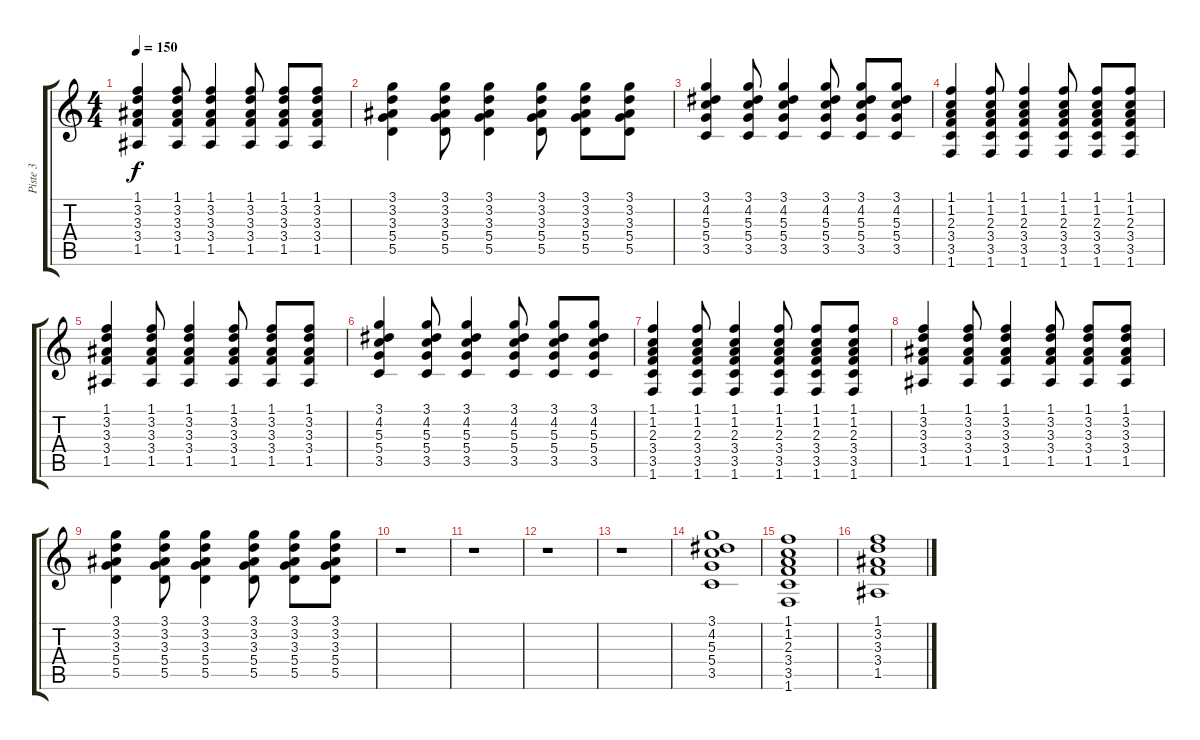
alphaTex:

\track ("Piste 3" "Piste 3") {instrument overdrivenguitar}
\staff {score tabs}
\tuning (E4 B3 G3 D3 A2 E2) {hide}
\ts (4 4)
\tempo 150
\clef g2
\ks c
(1.1 3.2 3.3 3.4 1.5).4{dy f} (1.1 3.2 3.3 3.4 1.5).8 (1.1 3.2 3.3 3.4 1.5).4 (1.1 3.2 3.3 3.4 1.5).8 (1.1 3.2 3.3 3.4 1.5).8 (1.1 3.2 3.3 3.4 1.5).8 |
(3.1 3.2 3.3 5.4 5.5).4 (3.1 3.2 3.3 5.4 5.5).8 (3.1 3.2 3.3 5.4 5.5).4 (3.1 3.2 3.3 5.4 5.5).8 (3.1 3.2 3.3 5.4 5.5).8 (3.1 3.2 3.3 5.4 5.5).8 |
(3.1 4.2 5.3 5.4 3.5).4 (3.1 4.2 5.3 5.4 3.5).8 (3.1 4.2 5.3 5.4 3.5).4 (3.1 4.2 5.3 5.4 3.5).8 (3.1 4.2 5.3 5.4 3.5).8 (3.1 4.2 5.3 5.4 3.5).8 |
(1.1 1.2 2.3 3.4 3.5 1.6).4 (1.1 1.2 2.3 3.4 3.5 1.6).8 (1.1 1.2 2.3 3.4 3.5 1.6).4 (1.1 1.2 2.3 3.4 3.5 1.6).8 (1.1 1.2 2.3 3.4 3.5 1.6).8 (1.1 1.2 2.3 3.4 3.5 1.6).8 |
(1.1 3.2 3.3 3.4 1.5).4 (1.1 3.2 3.3 3.4 1.5).8 (1.1 3.2 3.3 3.4 1.5).4 (1.1 3.2 3.3 3.4 1.5).8 (1.1 3.2 3.3 3.4 1.5).8 (1.1 3.2 3.3 3.4 1.5).8 |
(3.1 4.2 5.3 5.4 3.5).4 (3.1 4.2 5.3 5.4 3.5).8 (3.1 4.2 5.3 5.4 3.5).4 (3.1 4.2 5.3 5.4 3.5).8 (3.1 4.2 5.3 5.4 3.5).8 (3.1 4.2 5.3 5.4 3.5).8 |
(1.1 1.2 2.3 3.4 3.5 1.6).4 (1.1 1.2 2.3 3.4 3.5 1.6).8 (1.1 1.2 2.3 3.4 3.5 1.6).4 (1.1 1.2 2.3 3.4 3.5 1.6).8 (1.1 1.2 2.3 3.4 3.5 1.6).8 (1.1 1.2 2.3 3.4 3.5 1.6).8 |
(1.1 3.2 3.3 3.4 1.5).4 (1.1 3.2 3.3 3.4 1.5).8 (1.1 3.2 3.3 3.4 1.5).4 (1.1 3.2 3.3 3.4 1.5).8 (1.1 3.2 3.3 3.4 1.5).8 (1.1 3.2 3.3 3.4 1.5).8 |
(3.1 3.2 3.3 5.4 5.5).4 (3.1 3.2 3.3 5.4 5.5).8 (3.1 3.2 3.3 5.4 5.5).4 (3.1 3.2 3.3 5.4 5.5).8 (3.1 3.2 3.3 5.4 5.5).8 (3.1 3.2 3.3 5.4 5.5).8 |
r.1 |
r.1 |
r.1 |
r.1 |
(3.1 4.2 5.3 5.4 3.5).1 |
(1.1 1.2 2.3 3.4 3.5 1.6).1 |
(1.1 3.2 3.3 3.4 1.5).1
